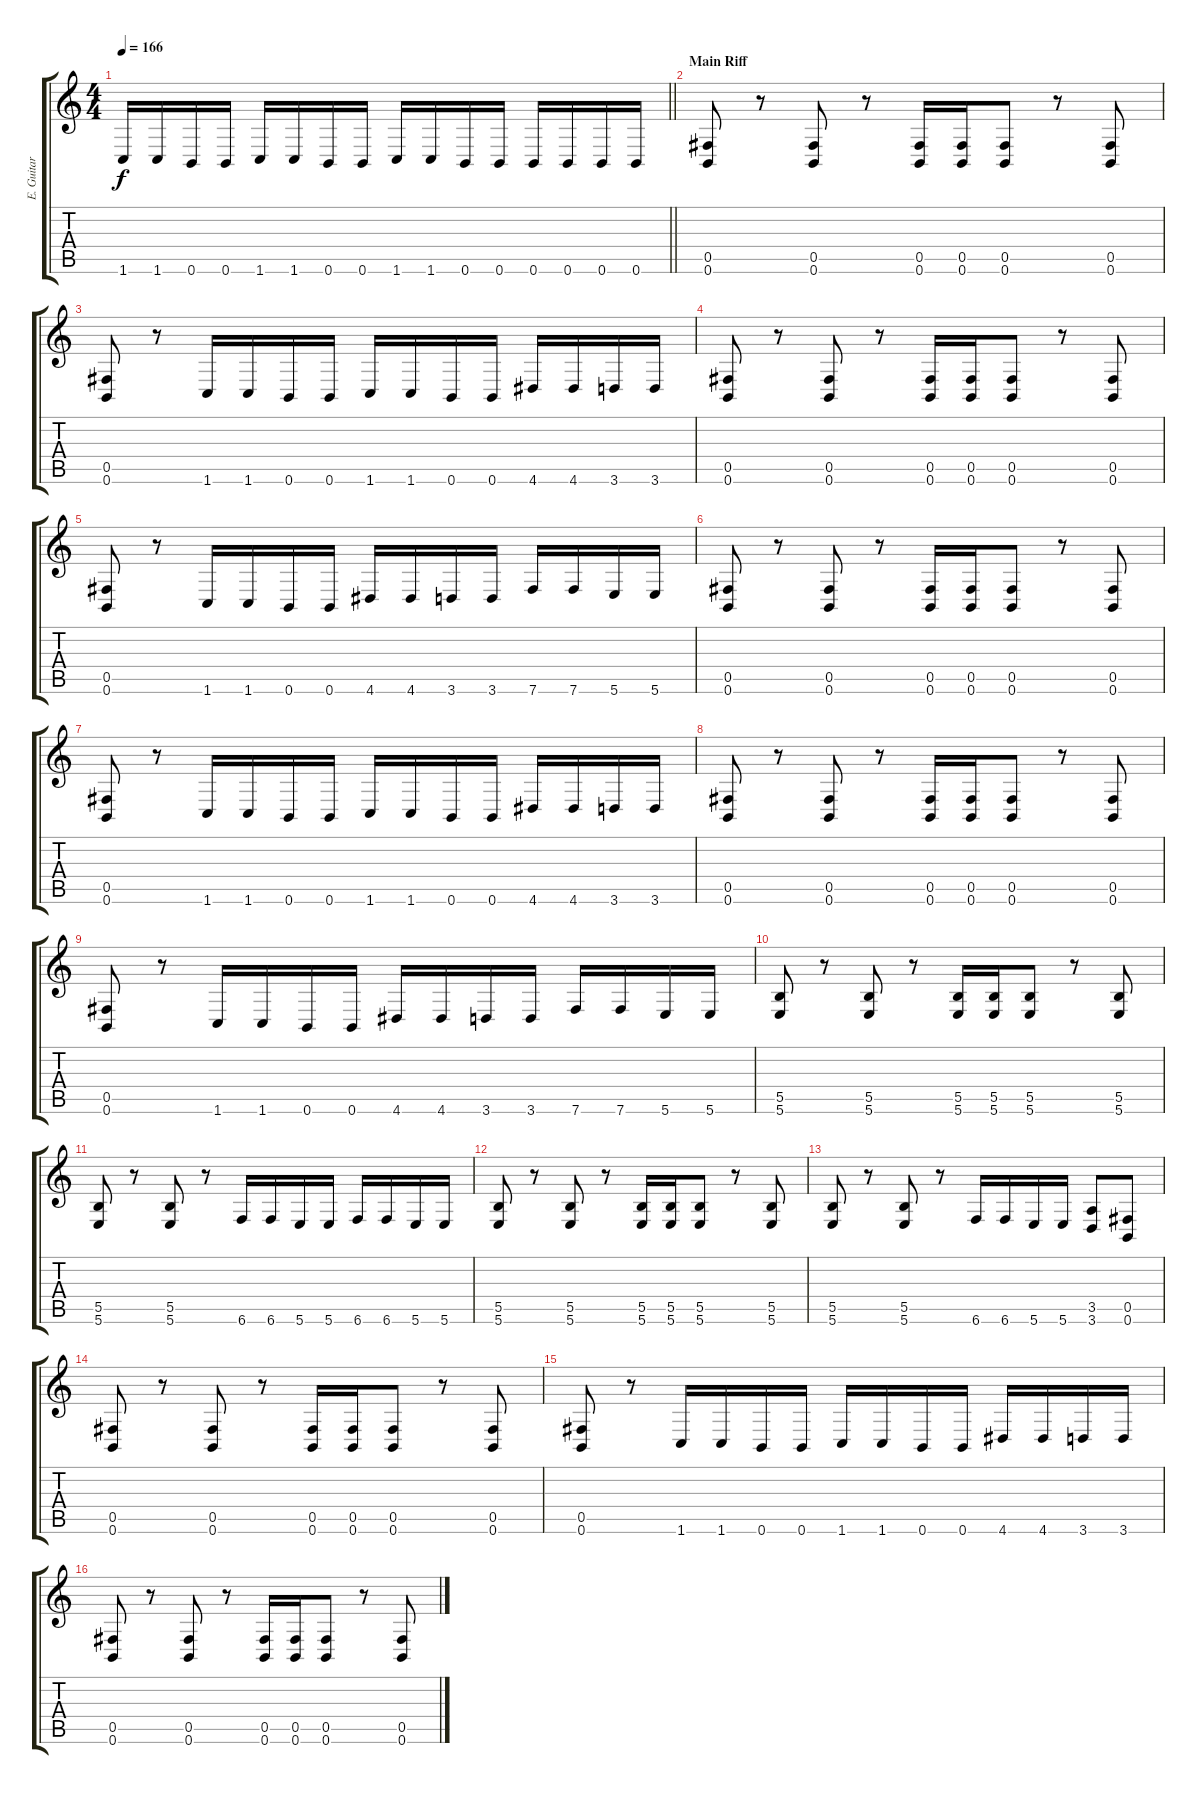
\track ("E. Guitar 2" "E. Guitar ") {instrument distortionguitar}
\staff {score tabs}
\tuning (Db4 Ab3 E3 B2 Gb2 B1) {hide}
\ts (4 4)
\tempo 166
\clef g2
\barLineRight lightlight
\ks c
1.6.16{dy f} 1.6.16 0.6.16 0.6.16 1.6.16 1.6.16 0.6.16 0.6.16 1.6.16 1.6.16 0.6.16 0.6.16 0.6.16 0.6.16 0.6.16 0.6.16 |
\section ("" "Main Riff")
(0.5 0.6).8 r.8 (0.5 0.6).8 r.8 (0.5 0.6).16 (0.5 0.6).16 (0.5 0.6).8 r.8 (0.5 0.6).8 |
(0.5 0.6).8 r.8 1.6.16 1.6.16 0.6.16 0.6.16 1.6.16 1.6.16 0.6.16 0.6.16 4.6.16 4.6.16 3.6.16 3.6.16 |
(0.5 0.6).8 r.8 (0.5 0.6).8 r.8 (0.5 0.6).16 (0.5 0.6).16 (0.5 0.6).8 r.8 (0.5 0.6).8 |
(0.5 0.6).8 r.8 1.6.16 1.6.16 0.6.16 0.6.16 4.6.16 4.6.16 3.6.16 3.6.16 7.6.16 7.6.16 5.6.16 5.6.16 |
(0.5 0.6).8 r.8 (0.5 0.6).8 r.8 (0.5 0.6).16 (0.5 0.6).16 (0.5 0.6).8 r.8 (0.5 0.6).8 |
(0.5 0.6).8 r.8 1.6.16 1.6.16 0.6.16 0.6.16 1.6.16 1.6.16 0.6.16 0.6.16 4.6.16 4.6.16 3.6.16 3.6.16 |
(0.5 0.6).8 r.8 (0.5 0.6).8 r.8 (0.5 0.6).16 (0.5 0.6).16 (0.5 0.6).8 r.8 (0.5 0.6).8 |
(0.5 0.6).8 r.8 1.6.16 1.6.16 0.6.16 0.6.16 4.6.16 4.6.16 3.6.16 3.6.16 7.6.16 7.6.16 5.6.16 5.6.16 |
(5.5 5.6).8 r.8 (5.5 5.6).8 r.8 (5.5 5.6).16 (5.5 5.6).16 (5.5 5.6).8 r.8 (5.5 5.6).8 |
(5.5 5.6).8 r.8 (5.5 5.6).8 r.8 6.6.16 6.6.16 5.6.16 5.6.16 6.6.16 6.6.16 5.6.16 5.6.16 |
(5.5 5.6).8 r.8 (5.5 5.6).8 r.8 (5.5 5.6).16 (5.5 5.6).16 (5.5 5.6).8 r.8 (5.5 5.6).8 |
(5.5 5.6).8 r.8 (5.5 5.6).8 r.8 6.6.16 6.6.16 5.6.16 5.6.16 (3.5 3.6).8 (0.5 0.6).8 |
(0.5 0.6).8 r.8 (0.5 0.6).8 r.8 (0.5 0.6).16 (0.5 0.6).16 (0.5 0.6).8 r.8 (0.5 0.6).8 |
(0.5 0.6).8 r.8 1.6.16 1.6.16 0.6.16 0.6.16 1.6.16 1.6.16 0.6.16 0.6.16 4.6.16 4.6.16 3.6.16 3.6.16 |
(0.5 0.6).8 r.8 (0.5 0.6).8 r.8 (0.5 0.6).16 (0.5 0.6).16 (0.5 0.6).8 r.8 (0.5 0.6).8
